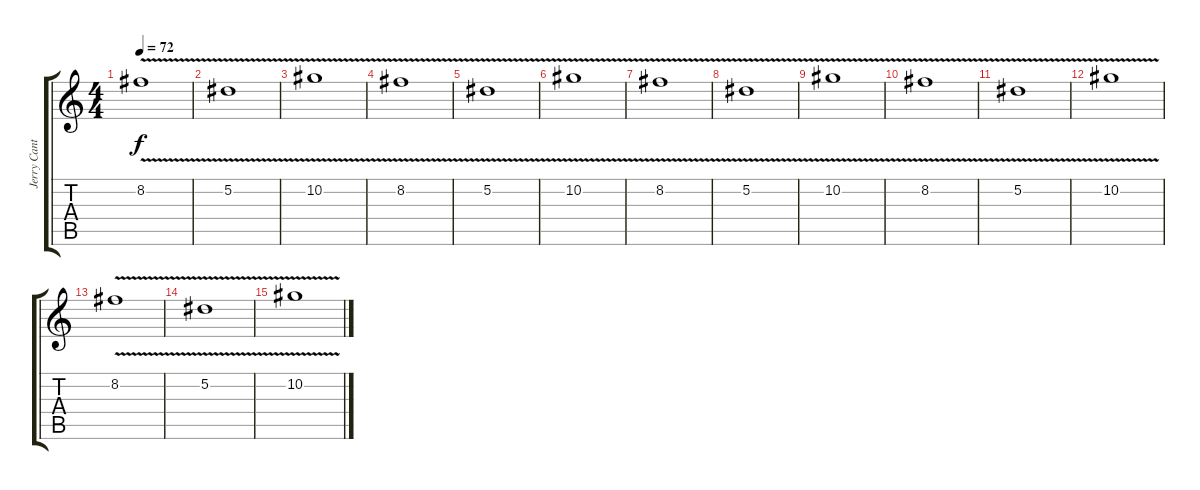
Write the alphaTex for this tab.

\track ("Jerry Cantrell - Guitar 3 - Acoustic" "Jerry Cant") {instrument acousticguitarnylon}
\staff {score tabs}
\tuning (Eb4 Bb3 Gb3 Db3 Ab2 Eb2) {hide}
\ts (4 4)
\tempo 72
\clef g2
\ks c
8.2{v}.1{dy f} |
5.2{v}.1{volume 12 instrument overdrivenguitar} |
10.2{v}.1 |
8.2{v}.1 |
5.2{v}.1{volume 12 instrument overdrivenguitar} |
10.2{v}.1 |
8.2{v}.1 |
5.2{v}.1{volume 12 instrument overdrivenguitar} |
10.2{v}.1 |
8.2{v}.1 |
5.2{v}.1{volume 12 instrument overdrivenguitar} |
10.2{v}.1{volume 7} |
8.2{v}.1 |
5.2{v}.1{volume 0 instrument overdrivenguitar} |
10.2{v}.1
